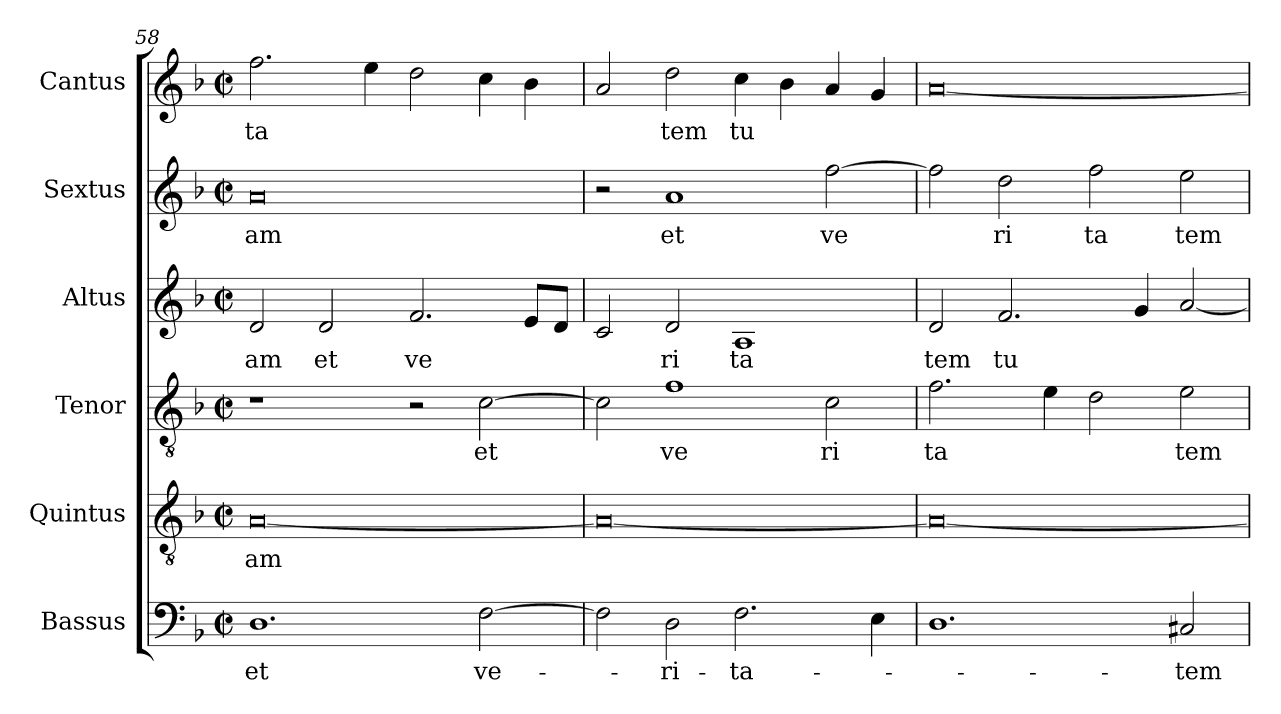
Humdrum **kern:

**kern	**text	**kern	**text	**kern	**text	**kern	**text	**kern	**text	**kern	**text
*part6	*part6	*part5	*part5	*part4	*part4	*part3	*part3	*part2	*part2	*part1	*part1
*staff6	*staff6	*staff5	*staff5	*staff4	*staff4	*staff3	*staff3	*staff2	*staff2	*staff1	*staff1
*I"Bassus	*	*I"Quintus	*	*I"Tenor	*	*I"Altus	*	*I"Sextus	*	*I"Cantus	*
*clefF4	*	*clefGv2	*	*clefGv2	*	*clefG2	*	*clefG2	*	*clefG2	*
*k[b-]	*	*k[b-]	*	*k[b-]	*	*k[b-]	*	*k[b-]	*	*k[b-]	*
*F:	*	*F:	*	*F:	*	*F:	*	*F:	*	*F:	*
*M2/2	*	*M2/2	*	*M2/2	*	*M2/2	*	*M2/2	*	*M2/2	*
*met(c|)	*	*met(c|)	*	*met(c|)	*	*met(c|)	*	*met(c|)	*	*met(c|)	*
=58	=58	=58	=58	=58	=58	=58	=58	=58	=58	=58	=58
!	!LO:LY:b:cj	!	!LO:LY:b:cj	!	!	!	!LO:LY:b:cj	!	!LO:LY:b:cj	!	!LO:LY:b:cj
1.D	et	[<0A	-am	1r	.	2d/	am	0a	am	2.ff\	ta
!	!	!	!	!	!	!	!LO:LY:b:cj	!	!	!	!
.	.	.	.	.	.	2d/	et	.	.	.	.
.	.	.	.	.	.	.	.	.	.	4ee\	.
!	!	!	!	!	!	!	!LO:LY:b:cj	!	!	!	!
.	.	.	.	2r	.	2.f/	ve	.	.	2dd\	.
!	!LO:LY:b:cj	!	!	!	!LO:LY:b:cj	!	!	!	!	!	!
[>2F\	ve-	.	.	[>2c\	et	.	.	.	.	4cc\	.
.	.	.	.	.	.	8e/L	.	.	.	4b-\	.
.	.	.	.	.	.	8d/J	.	.	.	.	.
=59	=59	=59	=59	=59	=59	=59	=59	=59	=59	=59	=59
2F\]	.	0A_<	.	2c\]	.	2c/	.	2r	.	2a/	.
!	!LO:LY:b:cj	!	!	!	!LO:LY:b:cj	!	!LO:LY:b:cj	!	!LO:LY:b:cj	!	!LO:LY:b:cj
2D\	-ri-	.	.	1f	ve	2d/	ri	1a	et	2dd\	tem
!	!LO:LY:b:cj	!	!	!	!	!	!LO:LY:b:cj	!	!	!	!LO:LY:b:cj
2.F\	-ta-	.	.	.	.	1A	ta	.	.	4cc\	tu
.	.	.	.	.	.	.	.	.	.	4b-\	.
!	!	!	!	!	!LO:LY:b:cj	!	!	!	!LO:LY:b:cj	!	!
.	.	.	.	2c\	ri	.	.	[>2ff\	ve	4a/	.
4E\	.	.	.	.	.	.	.	.	.	4g/	.
=60	=60	=60	=60	=60	=60	=60	=60	=60	=60	=60	=60
!	!	!	!	!	!LO:LY:b:cj	!	!LO:LY:b:cj	!	!	!	!
1.D	.	0A_>	.	2.f\	ta	2d/	tem	2ff\]	.	[>0a	.
!	!	!	!	!	!	!	!LO:LY:b:cj	!	!LO:LY:b:cj	!	!
.	.	.	.	.	.	2.f/	tu	2dd\	ri	.	.
.	.	.	.	4e\	.	.	.	.	.	.	.
!	!	!	!	!	!	!	!	!	!LO:LY:b:cj	!	!
.	.	.	.	2d\	.	.	.	2ff\	ta	.	.
.	.	.	.	.	.	4g/	.	.	.	.	.
!	!LO:LY:b:cj	!	!	!	!LO:LY:b:cj	!	!	!	!LO:LY:b:cj	!	!
2C#X/	-tem	.	.	2e\	tem	[>2a/	.	2ee\	tem	.	.
=	=	=	=	=	=	=	=	=	=	=	=
*-	*-	*-	*-	*-	*-	*-	*-	*-	*-	*-	*-
